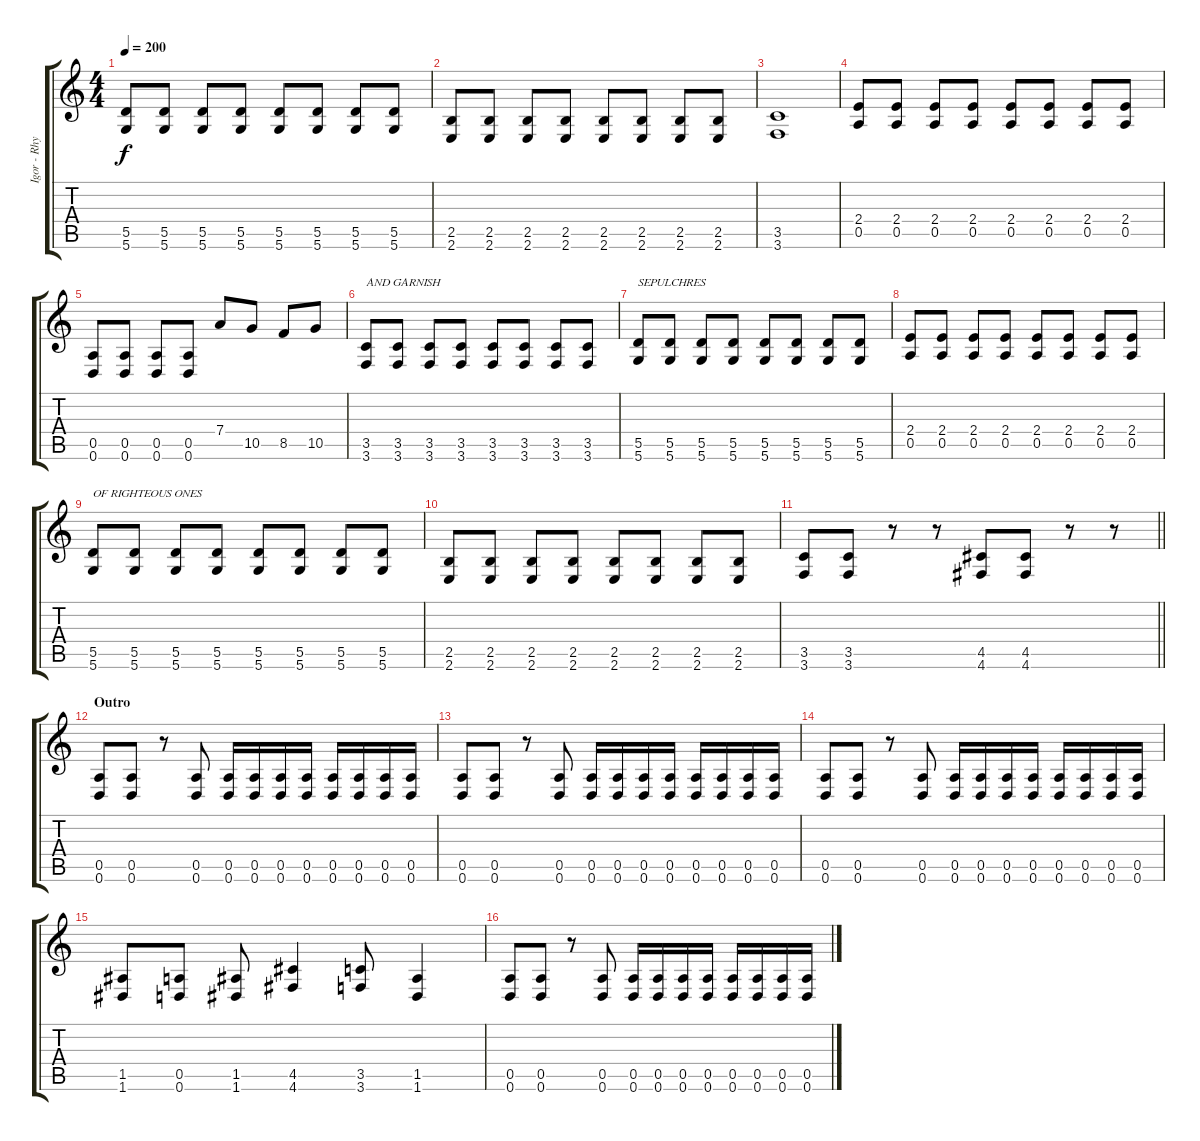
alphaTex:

\track ("Igor - Rhythm Guitar,Vocals" "Igor - Rhy") {instrument distortionguitar}
\staff {score tabs}
\tuning (E4 B3 G3 D3 A2 D2) {hide}
\ts (4 4)
\tempo 200
\clef g2
\ks c
(5.5 5.6).8{dy f} (5.5 5.6).8 (5.5 5.6).8 (5.5 5.6).8 (5.5 5.6).8 (5.5 5.6).8 (5.5 5.6).8 (5.5 5.6).8 |
(2.5 2.6).8 (2.5 2.6).8 (2.5 2.6).8 (2.5 2.6).8 (2.5 2.6).8 (2.5 2.6).8 (2.5 2.6).8 (2.5 2.6).8 |
(3.5 3.6).1 |
(2.4 0.5).8 (2.4 0.5).8 (2.4 0.5).8 (2.4 0.5).8 (2.4 0.5).8 (2.4 0.5).8 (2.4 0.5).8 (2.4 0.5).8 |
(0.5 0.6).8 (0.5 0.6).8 (0.5 0.6).8 (0.5 0.6).8 7.4.8 10.5.8 8.5.8 10.5.8 |
(3.5 3.6).8{txt "AND GARNISH"} (3.5 3.6).8 (3.5 3.6).8 (3.5 3.6).8 (3.5 3.6).8 (3.5 3.6).8 (3.5 3.6).8 (3.5 3.6).8 |
(5.5 5.6).8{txt "SEPULCHRES"} (5.5 5.6).8 (5.5 5.6).8 (5.5 5.6).8 (5.5 5.6).8 (5.5 5.6).8 (5.5 5.6).8 (5.5 5.6).8 |
(2.4 0.5).8 (2.4 0.5).8 (2.4 0.5).8 (2.4 0.5).8 (2.4 0.5).8 (2.4 0.5).8 (2.4 0.5).8 (2.4 0.5).8 |
(5.5 5.6).8{txt "OF RIGHTEOUS ONES"} (5.5 5.6).8 (5.5 5.6).8 (5.5 5.6).8 (5.5 5.6).8 (5.5 5.6).8 (5.5 5.6).8 (5.5 5.6).8 |
(2.5 2.6).8 (2.5 2.6).8 (2.5 2.6).8 (2.5 2.6).8 (2.5 2.6).8 (2.5 2.6).8 (2.5 2.6).8 (2.5 2.6).8 |
\barLineRight lightlight
(3.5 3.6).8 (3.5 3.6).8 r.8 r.8 (4.5 4.6).8 (4.5 4.6).8 r.8 r.8 |
\section ("" "Outro")
(0.5 0.6).8 (0.5 0.6).8 r.8 (0.5 0.6).8 (0.5 0.6).16 (0.5 0.6).16 (0.5 0.6).16 (0.5 0.6).16 (0.5 0.6).16 (0.5 0.6).16 (0.5 0.6).16 (0.5 0.6).16 |
(0.5 0.6).8 (0.5 0.6).8 r.8 (0.5 0.6).8 (0.5 0.6).16 (0.5 0.6).16 (0.5 0.6).16 (0.5 0.6).16 (0.5 0.6).16 (0.5 0.6).16 (0.5 0.6).16 (0.5 0.6).16 |
(0.5 0.6).8 (0.5 0.6).8 r.8 (0.5 0.6).8 (0.5 0.6).16 (0.5 0.6).16 (0.5 0.6).16 (0.5 0.6).16 (0.5 0.6).16 (0.5 0.6).16 (0.5 0.6).16 (0.5 0.6).16 |
(1.5 1.6).8 (0.5 0.6).8 (1.5 1.6).8 (4.5 4.6).4 (3.5 3.6).8 (1.5 1.6).4 |
(0.5 0.6).8 (0.5 0.6).8 r.8 (0.5 0.6).8 (0.5 0.6).16 (0.5 0.6).16 (0.5 0.6).16 (0.5 0.6).16 (0.5 0.6).16 (0.5 0.6).16 (0.5 0.6).16 (0.5 0.6).16
